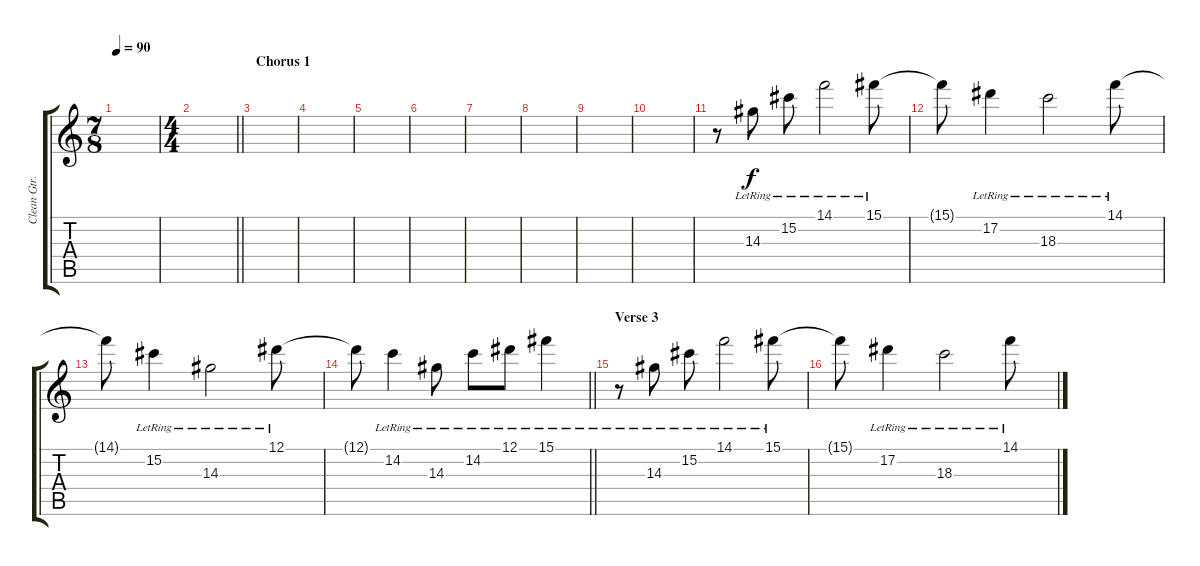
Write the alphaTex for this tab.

\track ("Clean Gtr." "Clean Gtr.") {instrument electricguitarclean}
\staff {score tabs}
\tuning (Eb4 Bb3 Gb3 Db3 Ab2 Db2) {hide}
\ts (7 8)
\tempo 90
\clef g2
\ks c
|
\ts (4 4)
\barLineRight lightlight
|
\section ("" "Chorus 1")
|
|
|
|
|
|
|
|
r.8 14.3{lr}.8 15.2{lr}.8 14.1{lr}.2 15.1{lr}.8 |
15.1{t}.8 17.2{lr}.4 18.3{lr}.2 14.1{lr}.8 |
14.1{t}.8 15.2{lr}.4 14.3{lr}.2 12.1{lr}.8 |
\barLineRight lightlight
12.1{t}.8 14.2{lr}.4 14.3{lr}.8 14.2{lr}.8 12.1{lr}.8 15.1{lr}.4 |
\section ("" "Verse 3")
r.8 14.3{lr}.8 15.2{lr}.8 14.1{lr}.2 15.1{lr}.8 |
15.1{t}.8 17.2{lr}.4 18.3{lr}.2 14.1{lr}.8
